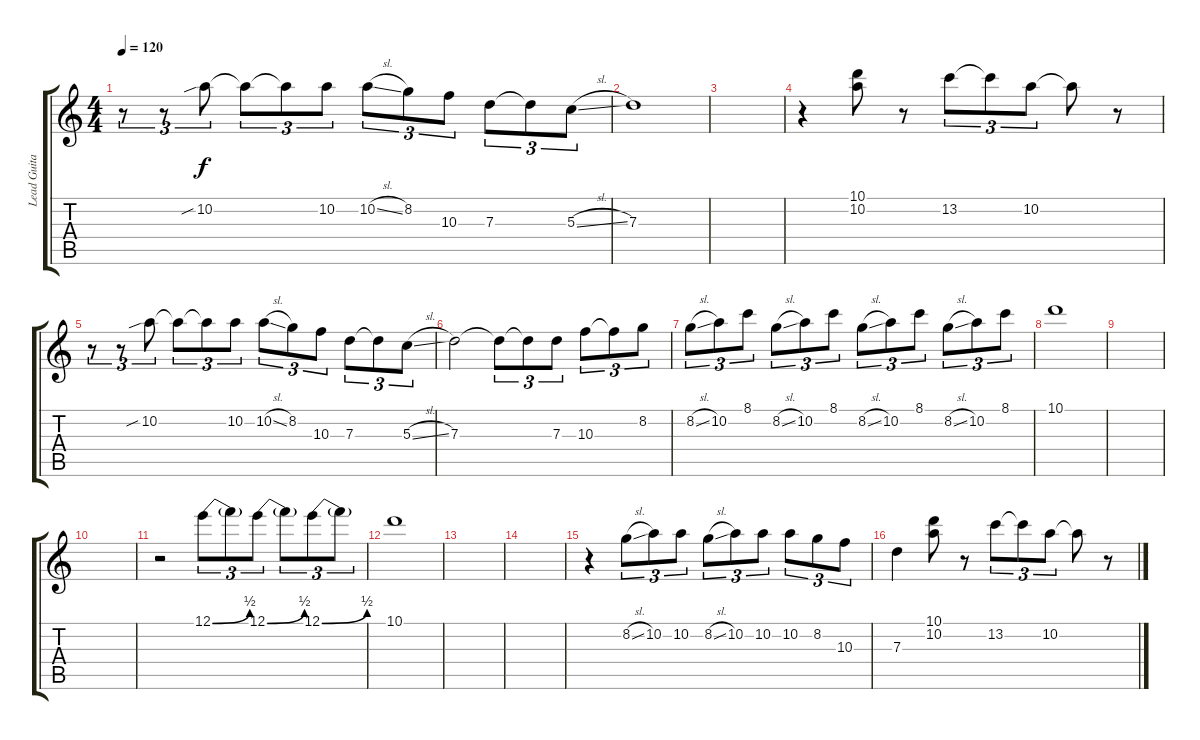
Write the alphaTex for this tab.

\track ("Lead Guitar" "Lead Guita") {instrument overdrivenguitar}
\staff {score tabs}
\tuning (E4 B3 G3 D3 A2 E2) {hide}
\ts (4 4)
\tempo 120
\clef g2
\ks c
r.8{tu (3 2) dy f} r.8{tu (3 2)} 10.2{sib}.8{tu (3 2)} 10.2{t}.8{tu (3 2)} 10.2{t}.8{tu (3 2)} 10.2.8{tu (3 2)} 10.2{sl}.8{tu (3 2)} 8.2.8{tu (3 2)} 10.3.8{tu (3 2)} 7.3.8{tu (3 2)} 7.3{t}.8{tu (3 2)} 5.3{sl}.8{tu (3 2)} |
7.3.1 |
|
r.4 (10.1 10.2).8 r.8 13.2.8{tu (3 2)} 13.2{t}.8{tu (3 2)} 10.2.8{tu (3 2)} 10.2{t}.8 r.8 |
r.8{tu (3 2)} r.8{tu (3 2)} 10.2{sib}.8{tu (3 2)} 10.2{t}.8{tu (3 2)} 10.2{t}.8{tu (3 2)} 10.2.8{tu (3 2)} 10.2{sl}.8{tu (3 2)} 8.2.8{tu (3 2)} 10.3.8{tu (3 2)} 7.3.8{tu (3 2)} 7.3{t}.8{tu (3 2)} 5.3{sl}.8{tu (3 2)} |
7.3.2 7.3{t}.8{tu (3 2)} 7.3{t}.8{tu (3 2)} 7.3.8{tu (3 2)} 10.3.8{tu (3 2)} 10.3{t}.8{tu (3 2)} 8.2.8{tu (3 2)} |
8.2{sl}.8{tu (3 2)} 10.2.8{tu (3 2)} 8.1.8{tu (3 2)} 8.2{sl}.8{tu (3 2)} 10.2.8{tu (3 2)} 8.1.8{tu (3 2)} 8.2{sl}.8{tu (3 2)} 10.2.8{tu (3 2)} 8.1.8{tu (3 2)} 8.2{sl}.8{tu (3 2)} 10.2.8{tu (3 2)} 8.1.8{tu (3 2)} |
10.1.1 |
|
|
r.2 12.1{be (bend 0 0 60 2)}.8{tu (3 2)} 12.1{t}.8{tu (3 2)} 12.1{be (bend 0 0 60 2)}.8{tu (3 2)} 12.1{t}.8{tu (3 2)} 12.1{be (bend 0 0 60 2)}.8{tu (3 2)} 12.1{t}.8{tu (3 2)} |
10.1.1 |
|
|
r.4 8.2{sl}.8{tu (3 2)} 10.2.8{tu (3 2)} 10.2.8{tu (3 2)} 8.2{sl}.8{tu (3 2)} 10.2.8{tu (3 2)} 10.2.8{tu (3 2)} 10.2.8{tu (3 2)} 8.2.8{tu (3 2)} 10.3.8{tu (3 2)} |
7.3.4 (10.1 10.2).8 r.8 13.2.8{tu (3 2)} 13.2{t}.8{tu (3 2)} 10.2.8{tu (3 2)} 10.2{t}.8 r.8
